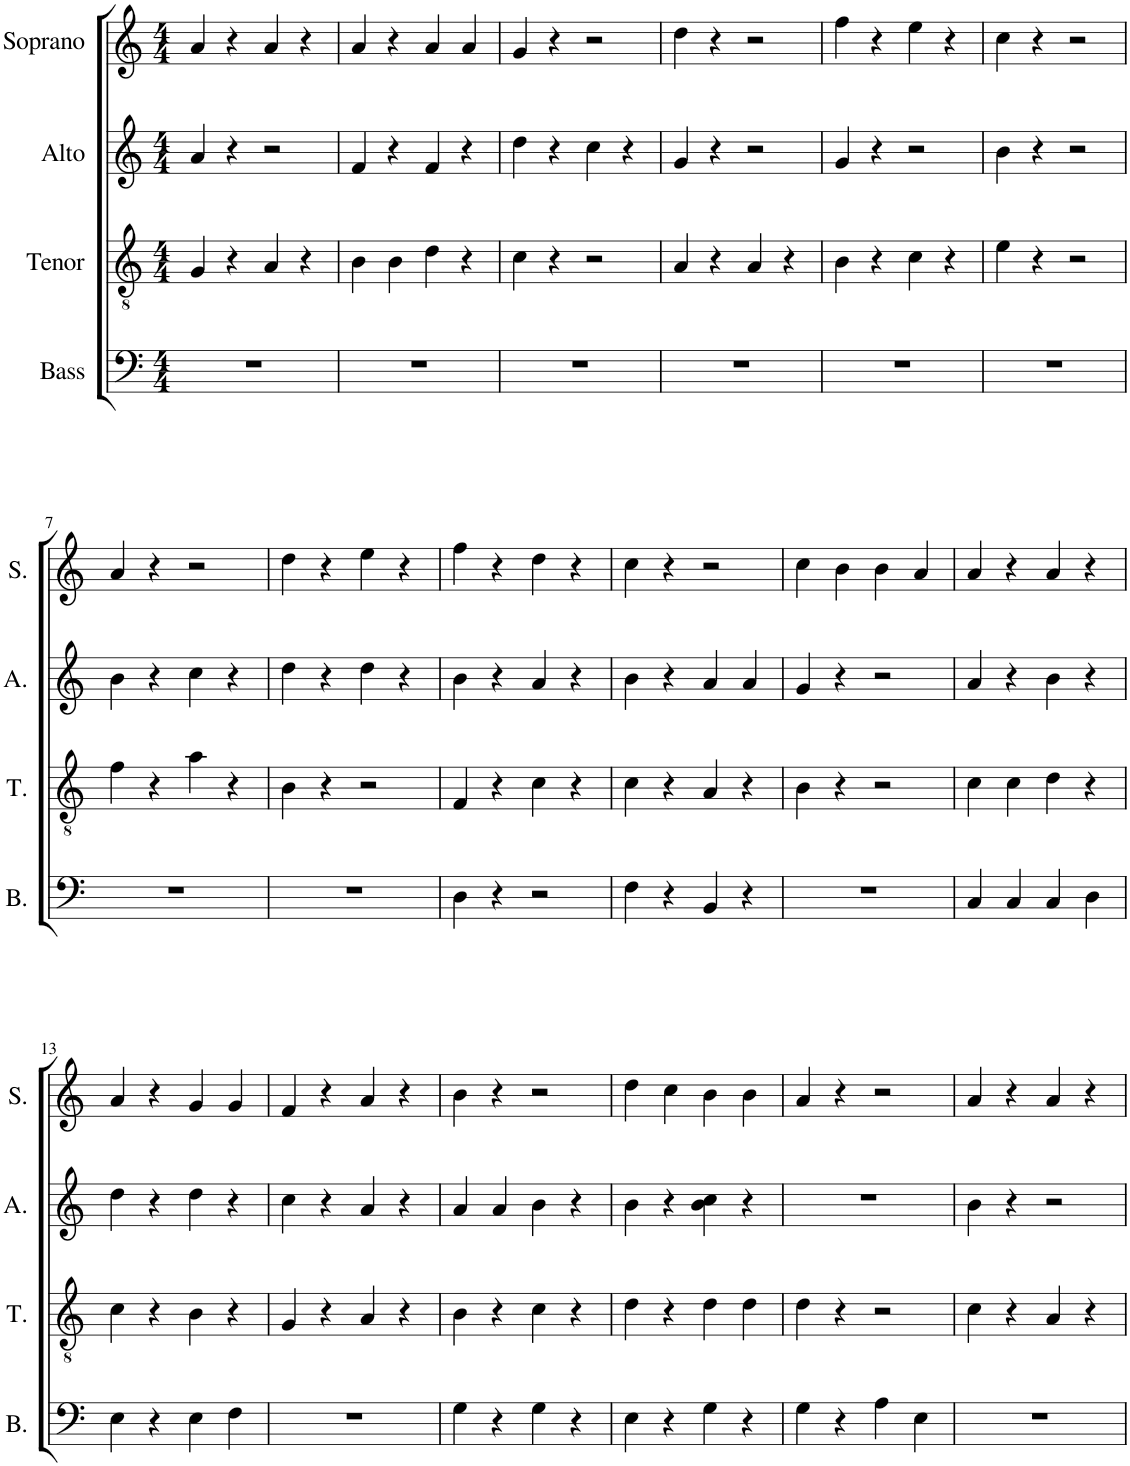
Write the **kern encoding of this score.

**kern	**kern	**kern	**kern
*part4	*part3	*part2	*part1
*staff4	*staff3	*staff2	*staff1
*I"Bass	*I"Tenor	*I"Alto	*I"Soprano
*I'B.	*I'T.	*I'A.	*I'S.
*clefF4	*clefGv2	*clefG2	*clefG2
*k[]	*k[]	*k[]	*k[]
*M4/4	*M4/4	*M4/4	*M4/4
=1	=1	=1	=1
1r	4G/	4a/	4a/
.	4r	4r	4r
.	4A/	2r	4a/
.	4r	.	4r
=2	=2	=2	=2
1r	4B\	4f/	4a/
.	4B\	4r	4r
.	4d\	4f/	4a/
.	4r	4r	4a/
=3	=3	=3	=3
1r	4c\	4dd\	4g/
.	4r	4r	4r
.	2r	4cc\	2r
.	.	4r	.
=4	=4	=4	=4
1r	4A/	4g/	4dd\
.	4r	4r	4r
.	4A/	2r	2r
.	4r	.	.
=5	=5	=5	=5
1r	4B\	4g/	4ff\
.	4r	4r	4r
.	4c\	2r	4ee\
.	4r	.	4r
=6	=6	=6	=6
1r	4e\	4b\	4cc\
.	4r	4r	4r
.	2r	2r	2r
!!LO:LB:g=z
=7	=7	=7	=7
1r	4f\	4b\	4a/
.	4r	4r	4r
.	4a\	4cc\	2r
.	4r	4r	.
=8	=8	=8	=8
1r	4B\	4dd\	4dd\
.	4r	4r	4r
.	2r	4dd\	4ee\
.	.	4r	4r
=9	=9	=9	=9
4D\	4F/	4b\	4ff\
4r	4r	4r	4r
2r	4c\	4a/	4dd\
.	4r	4r	4r
=10	=10	=10	=10
4F\	4c\	4b\	4cc\
4r	4r	4r	4r
4BB/	4A/	4a/	2r
4r	4r	4a/	.
=11	=11	=11	=11
1r	4B\	4g/	4cc\
.	4r	4r	4b\
.	2r	2r	4b\
.	.	.	4a/
=12	=12	=12	=12
4C/	4c\	4a/	4a/
4C/	4c\	4r	4r
4C/	4d\	4b\	4a/
4D\	4r	4r	4r
!!LO:LB:g=z
=13	=13	=13	=13
4E\	4c\	4dd\	4a/
4r	4r	4r	4r
4E\	4B\	4dd\	4g/
4F\	4r	4r	4g/
=14	=14	=14	=14
1r	4G/	4cc\	4f/
.	4r	4r	4r
.	4A/	4a/	4a/
.	4r	4r	4r
=15	=15	=15	=15
4G\	4B\	4a/	4b\
4r	4r	4a/	4r
4G\	4c\	4b\	2r
4r	4r	4r	.
=16	=16	=16	=16
4E\	4d\	4b\	4dd\
4r	4r	4r	4cc\
4G\	4d\	4b\ 4cc\	4b\
4r	4d\	4r	4b\
=17	=17	=17	=17
4G\	4d\	1r	4a/
4r	4r	.	4r
4A\	2r	.	2r
4E\	.	.	.
=18	=18	=18	=18
1r	4c\	4b\	4a/
.	4r	4r	4r
.	4A/	2r	4a/
.	4r	.	4r
=	=	=	=
*-	*-	*-	*-
